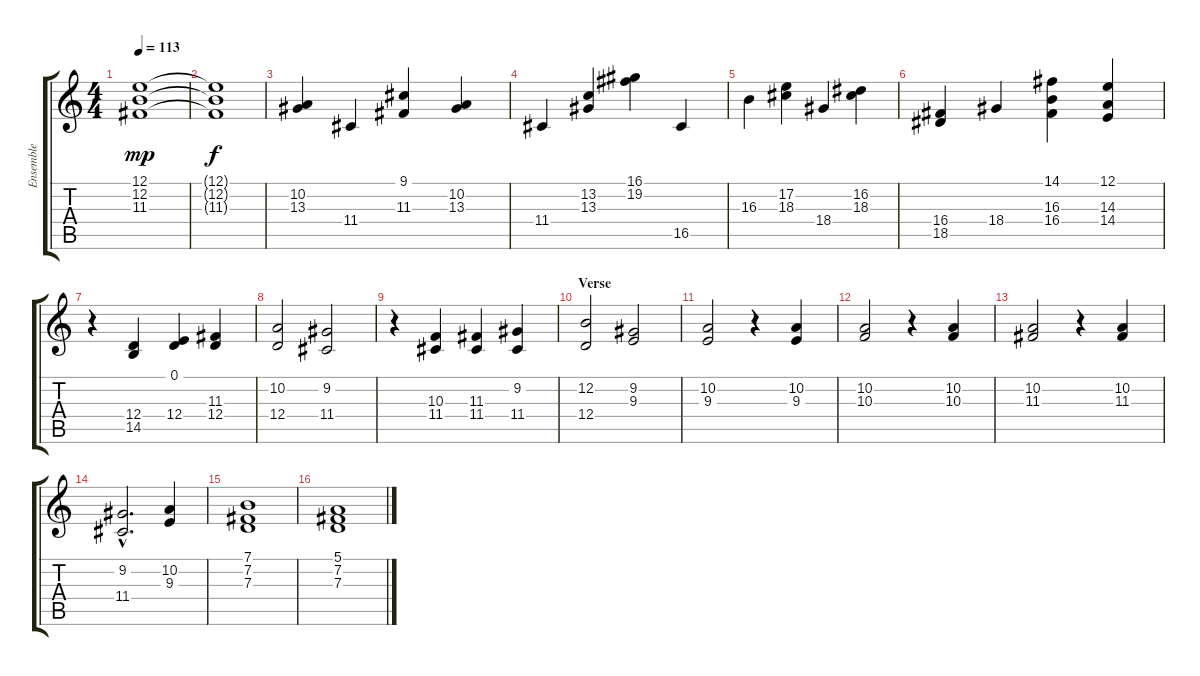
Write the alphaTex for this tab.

\track ("Ensemble" "Ensemble") {instrument stringensemble1}
\staff {score tabs}
\tuning (E4 B3 G3 D3 A2 E2) {hide}
\ts (4 4)
\tempo 113
\clef g2
\ks c
(12.1 12.2 11.3).1{dy mp} |
(12.1{t} 12.2{t} 11.3{t}).1{dy f} |
(10.2 13.3).4 11.4.4 (9.1 11.3).4 (10.2 13.3).4 |
11.4.4 (13.2 13.3).4 (16.1 19.2).4 16.5.4 |
16.3.4 (17.2 18.3).4 18.4.4 (16.2 18.3).4 |
(16.4 18.5).4 18.4.4 (14.1 16.3 16.4).4 (12.1 14.3 14.4).4 |
r.4 (12.4 14.5).4 (0.1 12.4).4 (11.3 12.4).4 |
(10.2 12.4).2 (9.2 11.4).2 |
r.4 (10.3 11.4).4 (11.3 11.4).4 (9.2 11.4).4 |
\section ("" "Verse")
(12.2 12.4).2 (9.2 9.3).2 |
(10.2 9.3).2 r.4 (10.2 9.3).4 |
(10.2 10.3).2 r.4 (10.2 10.3).4 |
(10.2 11.3).2 r.4 (10.2 11.3).4 |
(9.2{hac} 11.4{hac}).2{d} (10.2 9.3).4 |
(7.1 7.2 7.3).1 |
(5.1 7.2 7.3).1
